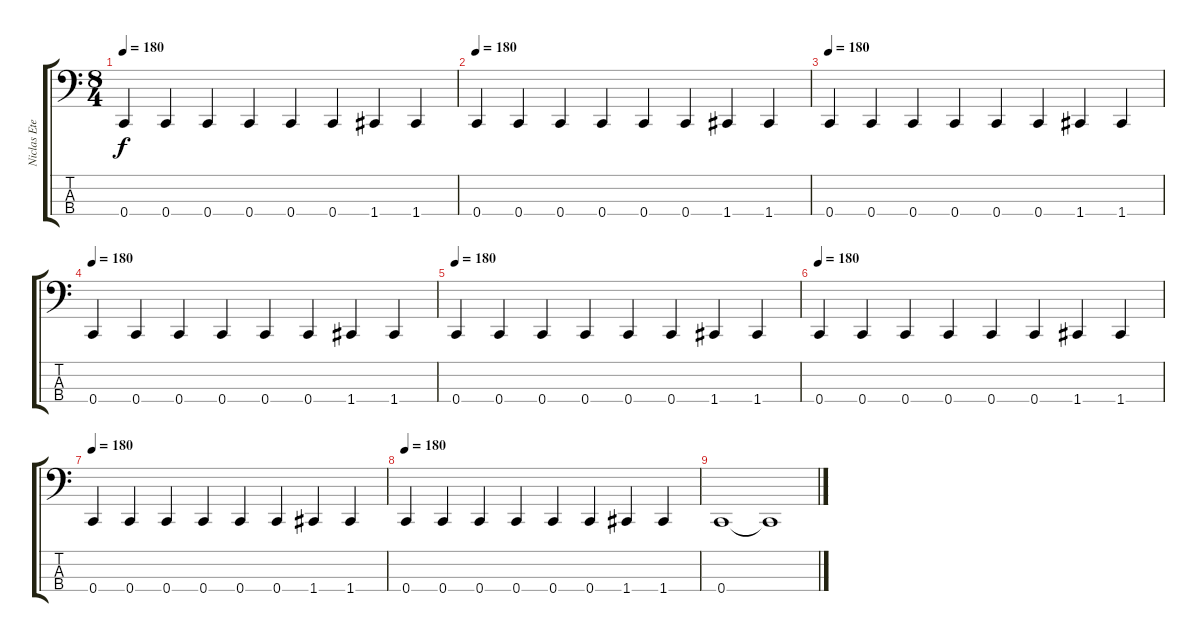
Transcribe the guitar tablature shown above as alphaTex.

\track ("Niclas Etelavuori" "Niclas Ete") {instrument electricbasspick}
\staff {score tabs}
\tuning (Eb2 Bb1 F1 C1) {hide}
\ts (8 4)
\tempo 180
\clef f4
\ks c
0.4.4{dy f} 0.4.4 0.4.4 0.4.4 0.4.4 0.4.4 1.4.4 1.4.4 |
\tempo 180
0.4.4 0.4.4 0.4.4 0.4.4 0.4.4 0.4.4 1.4.4 1.4.4 |
\tempo 180
0.4.4 0.4.4 0.4.4 0.4.4 0.4.4 0.4.4 1.4.4 1.4.4 |
\tempo 180
0.4.4 0.4.4 0.4.4 0.4.4 0.4.4 0.4.4 1.4.4 1.4.4 |
\tempo 180
0.4.4 0.4.4 0.4.4 0.4.4 0.4.4 0.4.4 1.4.4 1.4.4 |
\tempo 180
0.4.4 0.4.4 0.4.4 0.4.4 0.4.4 0.4.4 1.4.4 1.4.4 |
\tempo 180
0.4.4 0.4.4 0.4.4 0.4.4 0.4.4 0.4.4 1.4.4 1.4.4 |
\tempo 180
0.4.4 0.4.4 0.4.4 0.4.4 0.4.4 0.4.4 1.4.4 1.4.4 |
0.4.1 0.4{t}.1
